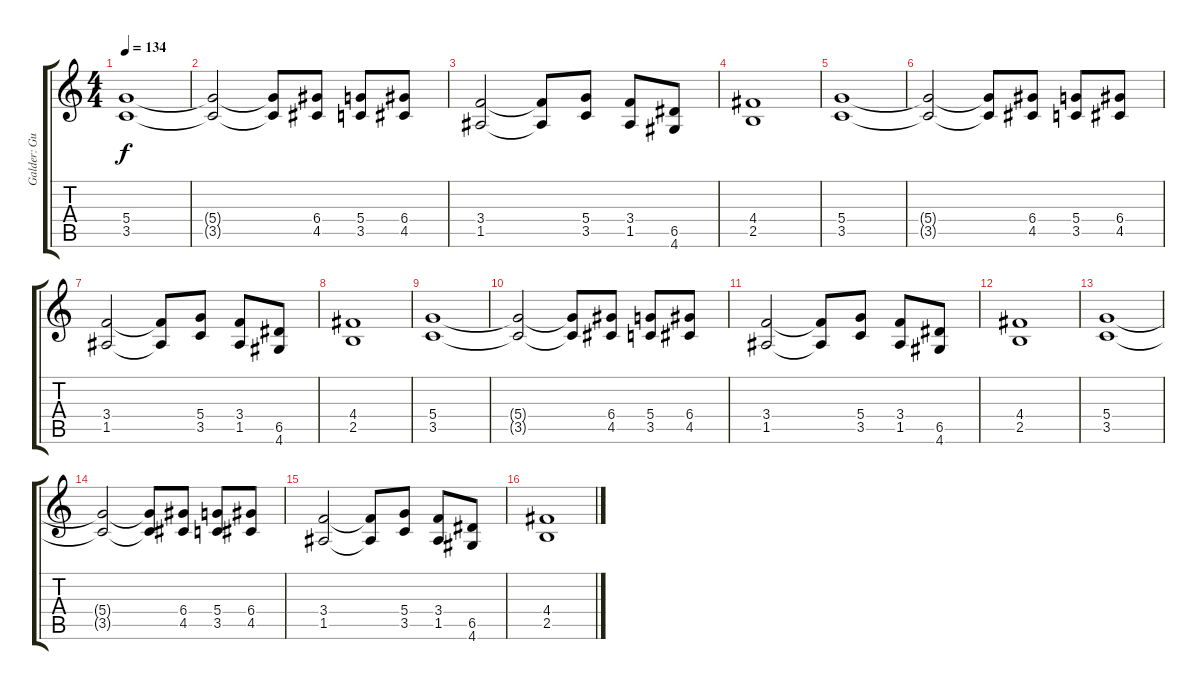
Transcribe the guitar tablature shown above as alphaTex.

\track ("Galder: Guitar 1" "Galder: Gu") {instrument acousticguitarsteel}
\staff {score tabs}
\tuning (E4 B3 G3 D3 A2 E2) {hide}
\ts (4 4)
\tempo 134
\clef g2
\ks c
(5.4 3.5).1{dy f instrument acousticguitarsteel} |
(5.4{t} 3.5{t}).2 (5.4{t} 3.5{t}).8 (6.4 4.5).8 (5.4 3.5).8 (6.4 4.5).8 |
(3.4 1.5).2 (3.4{t} 1.5{t}).8 (5.4 3.5).8 (3.4 1.5).8 (6.5 4.6).8 |
(4.4 2.5).1 |
(5.4 3.5).1 |
(5.4{t} 3.5{t}).2 (5.4{t} 3.5{t}).8 (6.4 4.5).8 (5.4 3.5).8 (6.4 4.5).8 |
(3.4 1.5).2 (3.4{t} 1.5{t}).8 (5.4 3.5).8 (3.4 1.5).8 (6.5 4.6).8 |
(4.4 2.5).1 |
(5.4 3.5).1 |
(5.4{t} 3.5{t}).2 (5.4{t} 3.5{t}).8 (6.4 4.5).8 (5.4 3.5).8 (6.4 4.5).8 |
(3.4 1.5).2 (3.4{t} 1.5{t}).8 (5.4 3.5).8 (3.4 1.5).8 (6.5 4.6).8 |
(4.4 2.5).1 |
(5.4 3.5).1 |
(5.4{t} 3.5{t}).2 (5.4{t} 3.5{t}).8 (6.4 4.5).8 (5.4 3.5).8 (6.4 4.5).8 |
(3.4 1.5).2 (3.4{t} 1.5{t}).8 (5.4 3.5).8 (3.4 1.5).8 (6.5 4.6).8 |
(4.4 2.5).1
